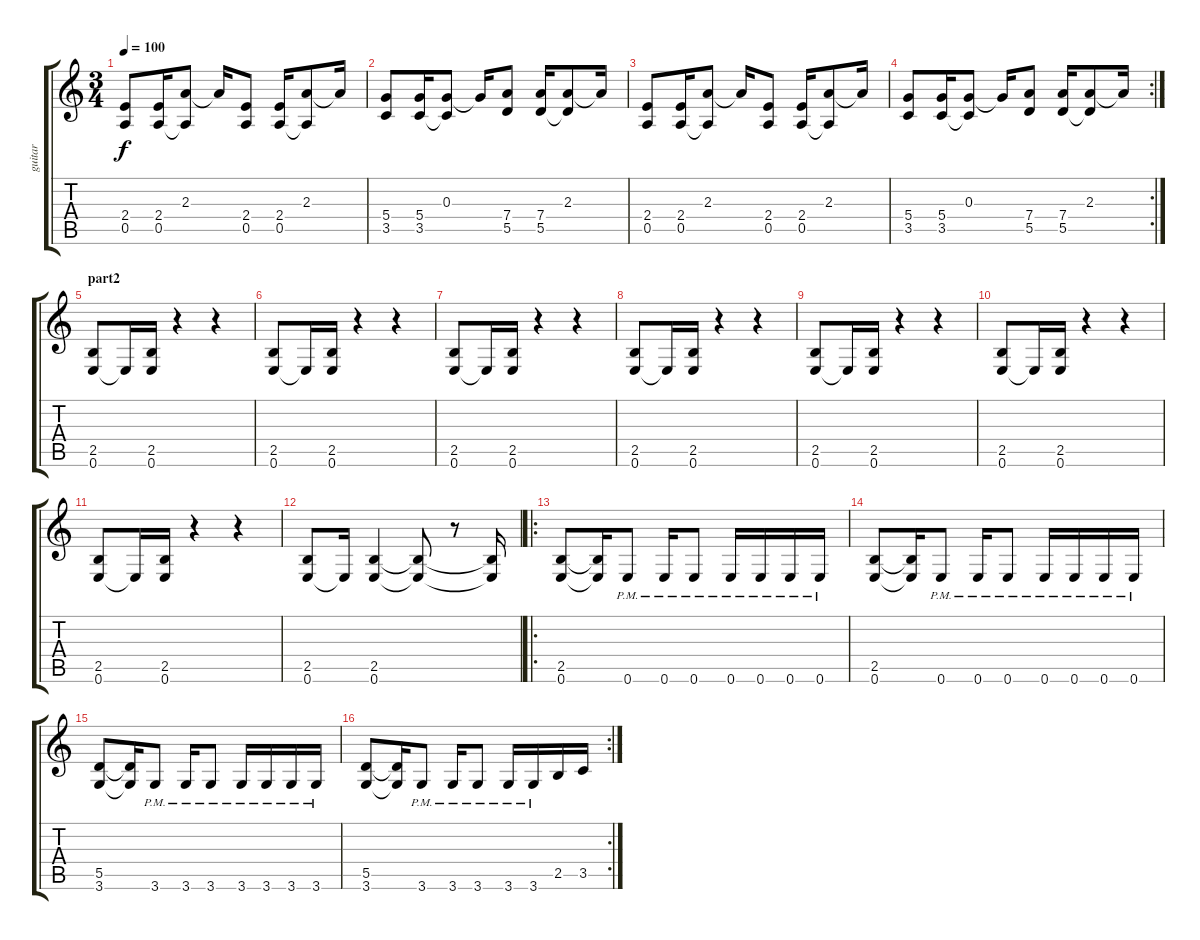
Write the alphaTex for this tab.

\track ("guitar" "guitar") {instrument distortionguitar}
\staff {score tabs}
\tuning (E4 B3 G3 D3 A2 E2) {hide}
\ts (3 4)
\tempo 100
\clef g2
\ks c
(2.4 0.5).8{dy f} (2.4 0.5).16 (2.3 0.5{t}).8 2.3{t}.16 (2.4 0.5).8 (2.4 0.5).16 (2.3 0.5{t}).8 2.3{t}.16 |
(5.4 3.5).8 (5.4 3.5).16 (0.3 3.5{t}).8 0.3{t}.16 (7.4 5.5).8 (7.4 5.5).16 (2.3 5.5{t}).8 2.3{t}.16 |
(2.4 0.5).8 (2.4 0.5).16 (2.3 0.5{t}).8 2.3{t}.16 (2.4 0.5).8 (2.4 0.5).16 (2.3 0.5{t}).8 2.3{t}.16 |
\rc 2
(5.4 3.5).8 (5.4 3.5).16 (0.3 3.5{t}).8 0.3{t}.16 (7.4 5.5).8 (7.4 5.5).16 (2.3 5.5{t}).8 2.3{t}.16 |
\section ("" "part2")
(2.5 0.6).8 0.6{t}.16 (2.5 0.6).16 r.4 r.4 |
(2.5 0.6).8 0.6{t}.16 (2.5 0.6).16 r.4 r.4 |
(2.5 0.6).8 0.6{t}.16 (2.5 0.6).16 r.4 r.4 |
(2.5 0.6).8 0.6{t}.16 (2.5 0.6).16 r.4 r.4 |
(2.5 0.6).8 0.6{t}.16 (2.5 0.6).16 r.4 r.4 |
(2.5 0.6).8 0.6{t}.16 (2.5 0.6).16 r.4 r.4 |
(2.5 0.6).8 0.6{t}.16 (2.5 0.6).16 r.4 r.4 |
(2.5 0.6).8 0.6{t}.16 (2.5 0.6).4 (2.5{t} 0.6{t}).8 r.8 (2.5{t} 0.6{t}).16 |
\ro
(2.5 0.6).8 (2.5{t} 0.6{t}).16 0.6{pm}.8 0.6{pm}.16 0.6{pm}.8 0.6{pm}.16 0.6{pm}.16 0.6{pm}.16 0.6{pm}.16 |
(2.5 0.6).8 (2.5{t} 0.6{t}).16 0.6{pm}.8 0.6{pm}.16 0.6{pm}.8 0.6{pm}.16 0.6{pm}.16 0.6{pm}.16 0.6{pm}.16 |
(5.5 3.6).8 (5.5{t} 3.6{t}).16 3.6{pm}.8 3.6{pm}.16 3.6{pm}.8 3.6{pm}.16 3.6{pm}.16 3.6{pm}.16 3.6{pm}.16 |
\rc 2
(5.5 3.6).8 (5.5{t} 3.6{t}).16 3.6{pm}.8 3.6{pm}.16 3.6{pm}.8 3.6{pm}.16 3.6{pm}.16 2.5.16 3.5.16
